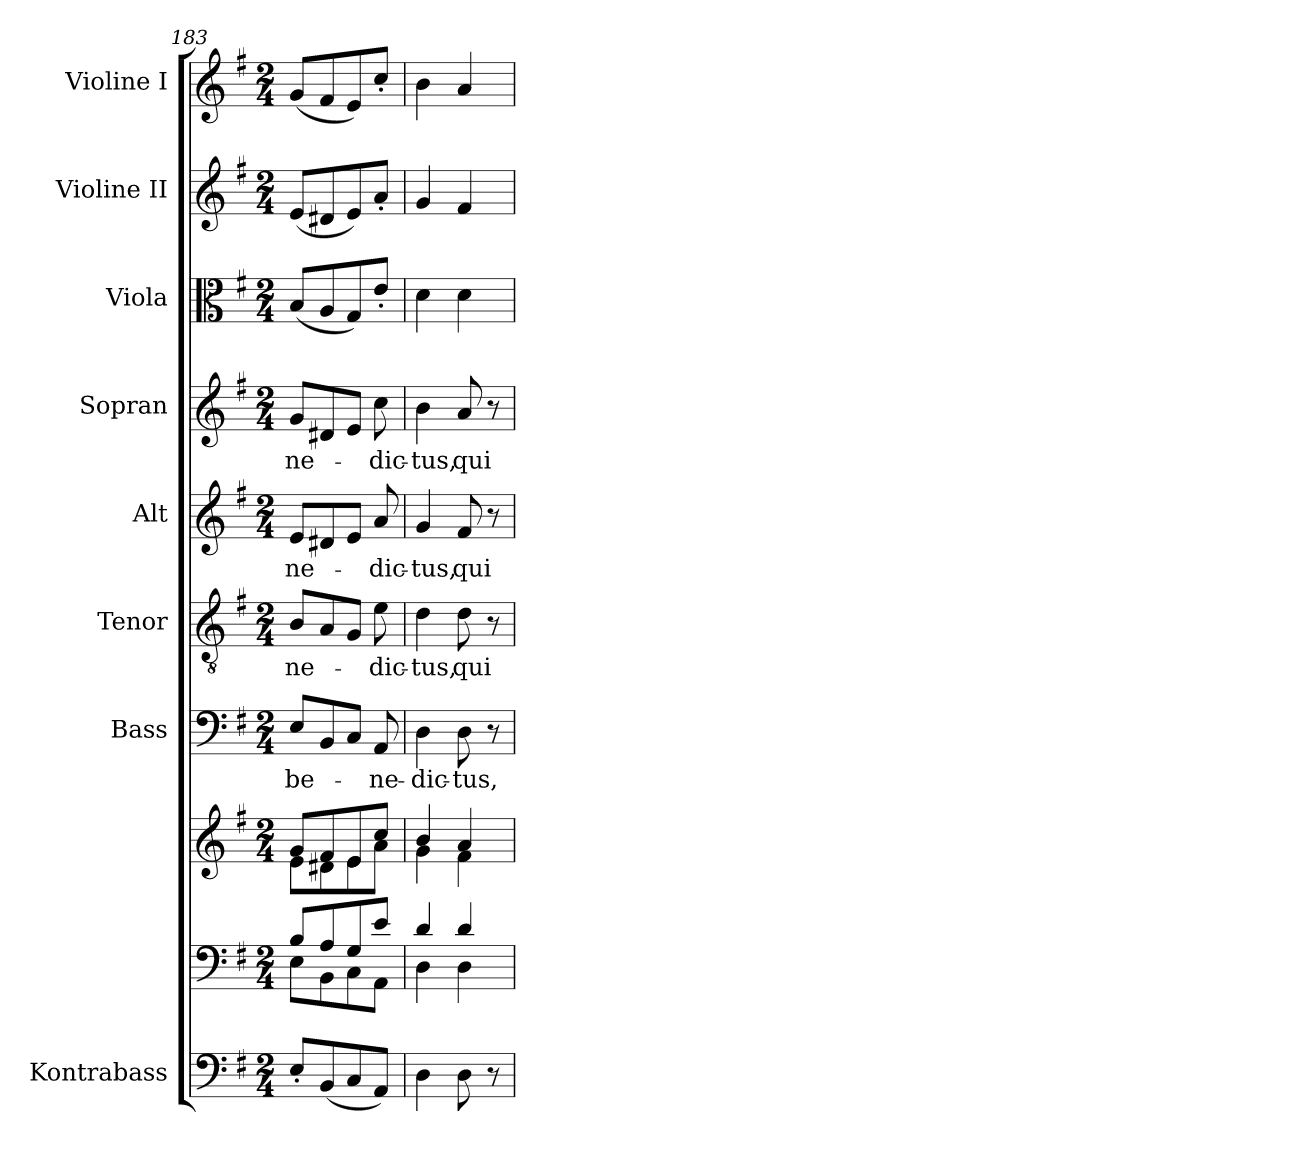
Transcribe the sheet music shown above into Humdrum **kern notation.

**kern	**kern	**kern	**kern	**text	**kern	**text	**kern	**text	**kern	**text	**kern	**kern	**kern
*part9	*part8	*part8	*part7	*part7	*part6	*part6	*part5	*part5	*part4	*part4	*part3	*part2	*part1
*staff10	*staff9	*staff8	*staff7	*staff7	*staff6	*staff6	*staff5	*staff5	*staff4	*staff4	*staff3	*staff2	*staff1
*I"Kontrabass	*	*	*I"Bass	*	*I"Tenor	*	*I"Alt	*	*I"Sopran	*	*I"Viola	*I"Violine II	*I"Violine I
*I'Kb.	*	*	*I'B.	*	*I'T.	*	*I'A.	*	*I'S.	*	*I'Vla.	*I'Vl. II	*I'Vl. I
*clefF4	*clefF4	*clefG2	*clefF4	*	*clefGv2	*	*clefG2	*	*clefG2	*	*clefC3	*clefG2	*clefG2
*ITrd7c12	*	*	*	*	*	*	*	*	*	*	*	*	*
*k[f#]	*k[f#]	*k[f#]	*k[f#]	*	*k[f#]	*	*k[f#]	*	*k[f#]	*	*k[f#]	*k[f#]	*k[f#]
*G:	*G:	*G:	*G:	*	*G:	*	*G:	*	*G:	*	*G:	*G:	*G:
*M2/4	*M2/4	*M2/4	*M2/4	*	*M2/4	*	*M2/4	*	*M2/4	*	*M2/4	*M2/4	*M2/4
=183	=183	=183	=183	=183	=183	=183	=183	=183	=183	=183	=183	=183	=183
*	*^	*^	*	*	*	*	*	*	*	*	*	*	*
!	!	!	!	!	!	!LO:LY:b	!	!LO:LY:b	!	!LO:LY:b	!	!LO:LY:b	!	!	!
8EE'</L	8B/L	8E\L	8g/L	8e\L	8E/L	be-	8B/L	-ne-	8e/L	-ne-	8g/L	-ne-	(<8B/L	(<8e/L	(<8g/L
(<8BBB/	8A/	8BB\	8f#/	8d#X\	8BB/	.	8A/	.	8d#X/	.	8d#X/	.	8A/	8d#X/	8f#/
8CC/	8G/	8C\	8e/	8e\	8C/J	.	8G/J	.	8e/J	.	8e/J	.	8G/)	8e/)	8e/)
!	!	!	!	!	!	!LO:LY:b	!	!LO:LY:b	!	!LO:LY:b	!	!LO:LY:b	!	!	!
8AAA/J)	8e/J	8AA\J	8cc/J	8a\J	8AA/	-ne-	8e\	-dic-	8a/	-dic-	8cc\	-dic-	8e'</J	8a'</J	8cc'</J
=184	=184	=184	=184	=184	=184	=184	=184	=184	=184	=184	=184	=184	=184	=184	=184
!	!	!	!	!	!	!LO:LY:b	!	!LO:LY:b	!	!LO:LY:b	!	!LO:LY:b	!	!	!
4DD\	4d/	4D\	4b/	4g\	4D\	-dic-	4d\	-tus,	4g/	-tus,	4b\	-tus,	4d\	4g/	4b\
!	!	!	!	!	!	!LO:LY:b	!	!LO:LY:b	!	!LO:LY:b	!	!LO:LY:b	!	!	!
8DD\	4d/	4D\	4a/	4f#\	8D\	-tus,	8d\	qui	8f#/	qui	8a/	qui	4d\	4f#/	4a/
8r	.	.	.	.	8r	.	8r	.	8r	.	8r	.	.	.	.
*	*v	*v	*	*	*	*	*	*	*	*	*	*	*	*	*
*	*	*v	*v	*	*	*	*	*	*	*	*	*	*	*
=	=	=	=	=	=	=	=	=	=	=	=	=	=
*-	*-	*-	*-	*-	*-	*-	*-	*-	*-	*-	*-	*-	*-
